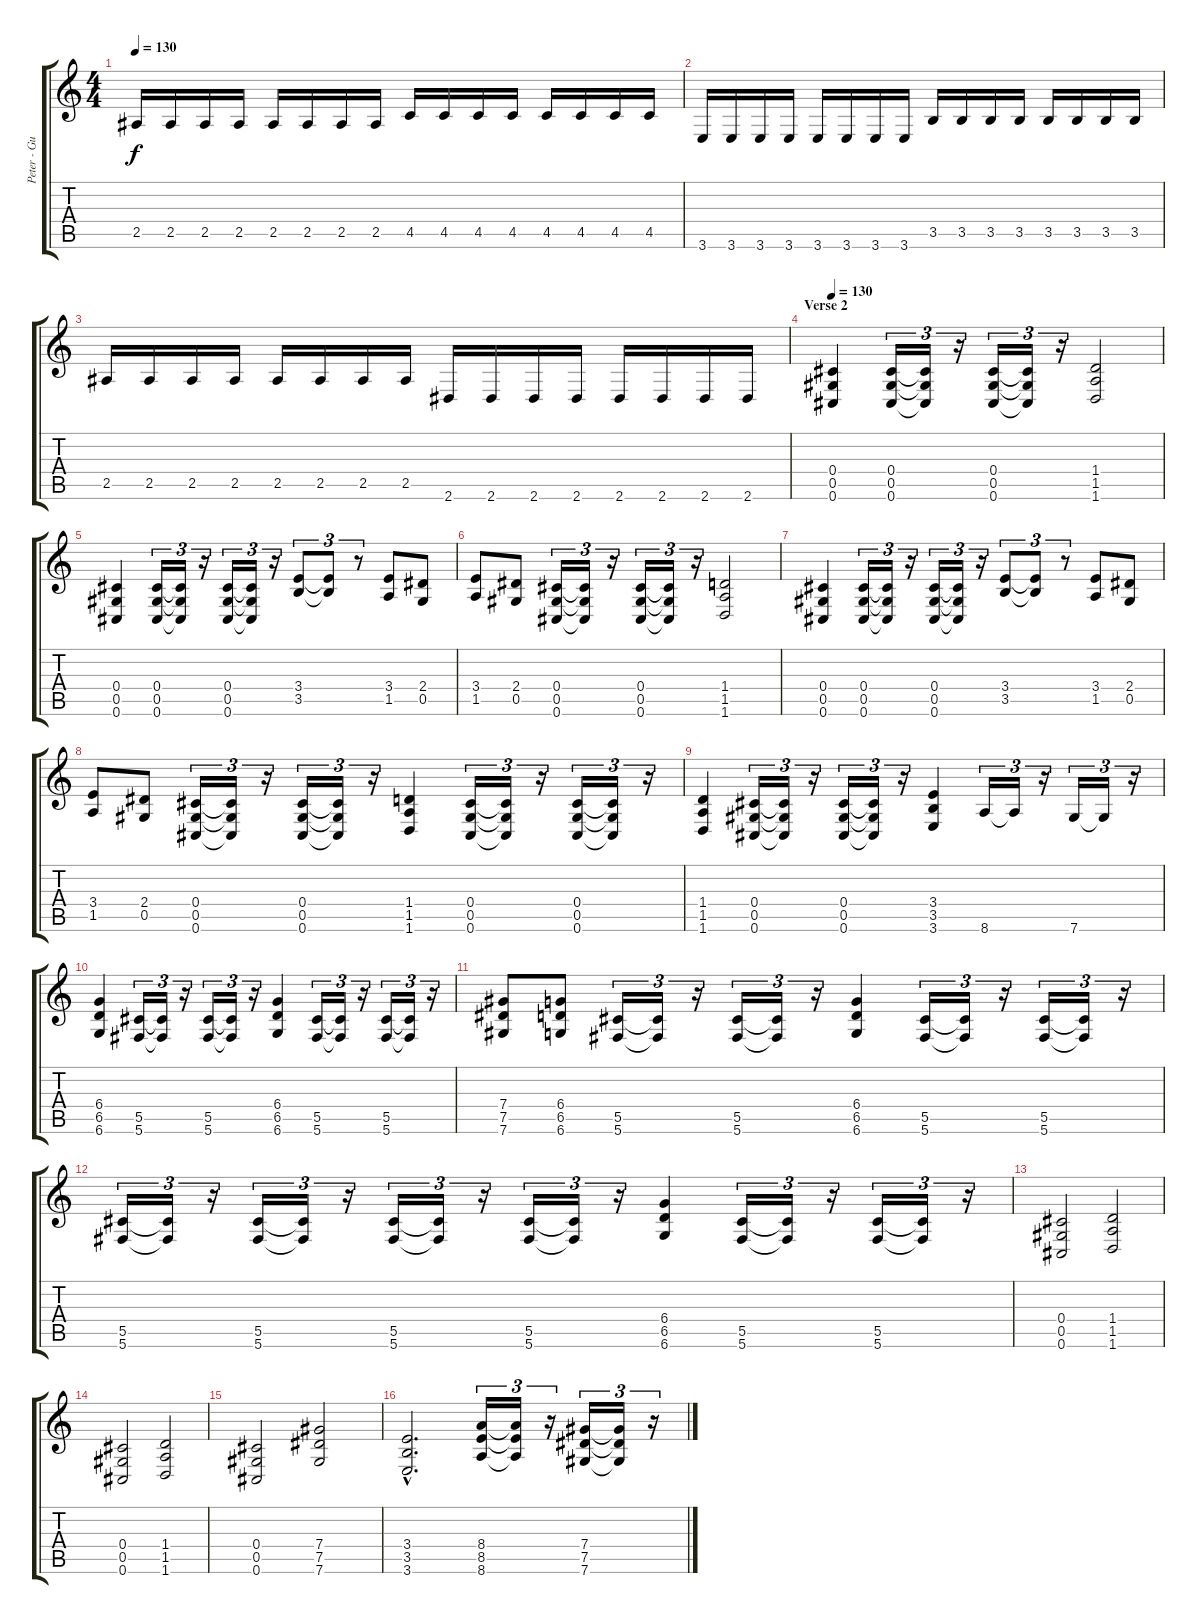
\track ("Peter - Guitar" "Peter - Gu") {instrument distortionguitar}
\staff {score tabs}
\tuning (Eb4 Bb3 Gb3 Db3 Ab2 Db2) {hide}
\ts (4 4)
\tempo 130
\clef g2
\ks c
2.5.16{dy f} 2.5.16 2.5.16 2.5.16 2.5.16 2.5.16 2.5.16 2.5.16 4.5.16 4.5.16 4.5.16 4.5.16 4.5.16 4.5.16 4.5.16 4.5.16 |
3.6.16 3.6.16 3.6.16 3.6.16 3.6.16 3.6.16 3.6.16 3.6.16 3.5.16 3.5.16 3.5.16 3.5.16 3.5.16 3.5.16 3.5.16 3.5.16 |
2.5.16 2.5.16 2.5.16 2.5.16 2.5.16 2.5.16 2.5.16 2.5.16 2.6.16 2.6.16 2.6.16 2.6.16 2.6.16 2.6.16 2.6.16 2.6.16 |
\section ("" "Verse 2")
\tempo 130
(0.4 0.5 0.6).4{volume 12 balance 4 instrument distortionguitar} (0.4 0.5 0.6).16{tu (3 2)} (0.4{t} 0.5{t} 0.6{t}).16{tu (3 2)} r.16{tu (3 2)} (0.4 0.5 0.6).16{tu (3 2)} (0.4{t} 0.5{t} 0.6{t}).16{tu (3 2)} r.16{tu (3 2)} (1.4 1.5 1.6).2 |
(0.4 0.5 0.6).4 (0.4 0.5 0.6).16{tu (3 2)} (0.4{t} 0.5{t} 0.6{t}).16{tu (3 2)} r.16{tu (3 2)} (0.4 0.5 0.6).16{tu (3 2)} (0.4{t} 0.5{t} 0.6{t}).16{tu (3 2)} r.16{tu (3 2)} (3.4 3.5).8{tu (3 2)} (3.4{t} 3.5{t}).8{tu (3 2)} r.8{tu (3 2)} (3.4 1.5).8 (2.4 0.5).8 |
(3.4 1.5).8 (2.4 0.5).8 (0.4 0.5 0.6).16{tu (3 2)} (0.4{t} 0.5{t} 0.6{t}).16{tu (3 2)} r.16{tu (3 2)} (0.4 0.5 0.6).16{tu (3 2)} (0.4{t} 0.5{t} 0.6{t}).16{tu (3 2)} r.16{tu (3 2)} (1.4 1.5 1.6).2 |
(0.4 0.5 0.6).4 (0.4 0.5 0.6).16{tu (3 2)} (0.4{t} 0.5{t} 0.6{t}).16{tu (3 2)} r.16{tu (3 2)} (0.4 0.5 0.6).16{tu (3 2)} (0.4{t} 0.5{t} 0.6{t}).16{tu (3 2)} r.16{tu (3 2)} (3.4 3.5).8{tu (3 2)} (3.4{t} 3.5{t}).8{tu (3 2)} r.8{tu (3 2)} (3.4 1.5).8 (2.4 0.5).8 |
(3.4 1.5).8 (2.4 0.5).8 (0.4 0.5 0.6).16{tu (3 2)} (0.4{t} 0.5{t} 0.6{t}).16{tu (3 2)} r.16{tu (3 2)} (0.4 0.5 0.6).16{tu (3 2)} (0.4{t} 0.5{t} 0.6{t}).16{tu (3 2)} r.16{tu (3 2)} (1.4 1.5 1.6).4 (0.4 0.5 0.6).16{tu (3 2)} (0.4{t} 0.5{t} 0.6{t}).16{tu (3 2)} r.16{tu (3 2)} (0.4 0.5 0.6).16{tu (3 2)} (0.4{t} 0.5{t} 0.6{t}).16{tu (3 2)} r.16{tu (3 2)} |
(1.4 1.5 1.6).4 (0.4 0.5 0.6).16{tu (3 2)} (0.4{t} 0.5{t} 0.6{t}).16{tu (3 2)} r.16{tu (3 2)} (0.4 0.5 0.6).16{tu (3 2)} (0.4{t} 0.5{t} 0.6{t}).16{tu (3 2)} r.16{tu (3 2)} (3.4 3.5 3.6).4 8.6.16{tu (3 2)} 8.6{t}.16{tu (3 2)} r.16{tu (3 2)} 7.6.16{tu (3 2)} 7.6{t}.16{tu (3 2)} r.16{tu (3 2)} |
(6.4 6.5 6.6).4 (5.5 5.6).16{tu (3 2)} (5.5{t} 5.6{t}).16{tu (3 2)} r.16{tu (3 2)} (5.5 5.6).16{tu (3 2)} (5.5{t} 5.6{t}).16{tu (3 2)} r.16{tu (3 2)} (6.4 6.5 6.6).4 (5.5 5.6).16{tu (3 2)} (5.5{t} 5.6{t}).16{tu (3 2)} r.16{tu (3 2)} (5.5 5.6).16{tu (3 2)} (5.5{t} 5.6{t}).16{tu (3 2)} r.16{tu (3 2)} |
(7.4 7.5 7.6).8 (6.4 6.5 6.6).8 (5.5 5.6).16{tu (3 2)} (5.5{t} 5.6{t}).16{tu (3 2)} r.16{tu (3 2)} (5.5 5.6).16{tu (3 2)} (5.5{t} 5.6{t}).16{tu (3 2)} r.16{tu (3 2)} (6.4 6.5 6.6).4 (5.5 5.6).16{tu (3 2)} (5.5{t} 5.6{t}).16{tu (3 2)} r.16{tu (3 2)} (5.5 5.6).16{tu (3 2)} (5.5{t} 5.6{t}).16{tu (3 2)} r.16{tu (3 2)} |
(5.5 5.6).16{tu (3 2)} (5.5{t} 5.6{t}).16{tu (3 2)} r.16{tu (3 2)} (5.5 5.6).16{tu (3 2)} (5.5{t} 5.6{t}).16{tu (3 2)} r.16{tu (3 2)} (5.5 5.6).16{tu (3 2)} (5.5{t} 5.6{t}).16{tu (3 2)} r.16{tu (3 2)} (5.5 5.6).16{tu (3 2)} (5.5{t} 5.6{t}).16{tu (3 2)} r.16{tu (3 2)} (6.4 6.5 6.6).4 (5.5 5.6).16{tu (3 2)} (5.5{t} 5.6{t}).16{tu (3 2)} r.16{tu (3 2)} (5.5 5.6).16{tu (3 2)} (5.5{t} 5.6{t}).16{tu (3 2)} r.16{tu (3 2)} |
(0.4 0.5 0.6).2{volume 12 balance 3 instrument distortionguitar} (1.4 1.5 1.6).2 |
(0.4 0.5 0.6).2 (1.4 1.5 1.6).2 |
(0.4 0.5 0.6).2 (7.4 7.5 7.6).2 |
(3.4{hac} 3.5{hac} 3.6{hac}).2{d} (8.4 8.5 8.6).16{tu (3 2)} (8.4{t} 8.5{t} 8.6{t}).16{tu (3 2)} r.16{tu (3 2)} (7.4 7.5 7.6).16{tu (3 2)} (7.4{t} 7.5{t} 7.6{t}).16{tu (3 2)} r.16{tu (3 2)}
